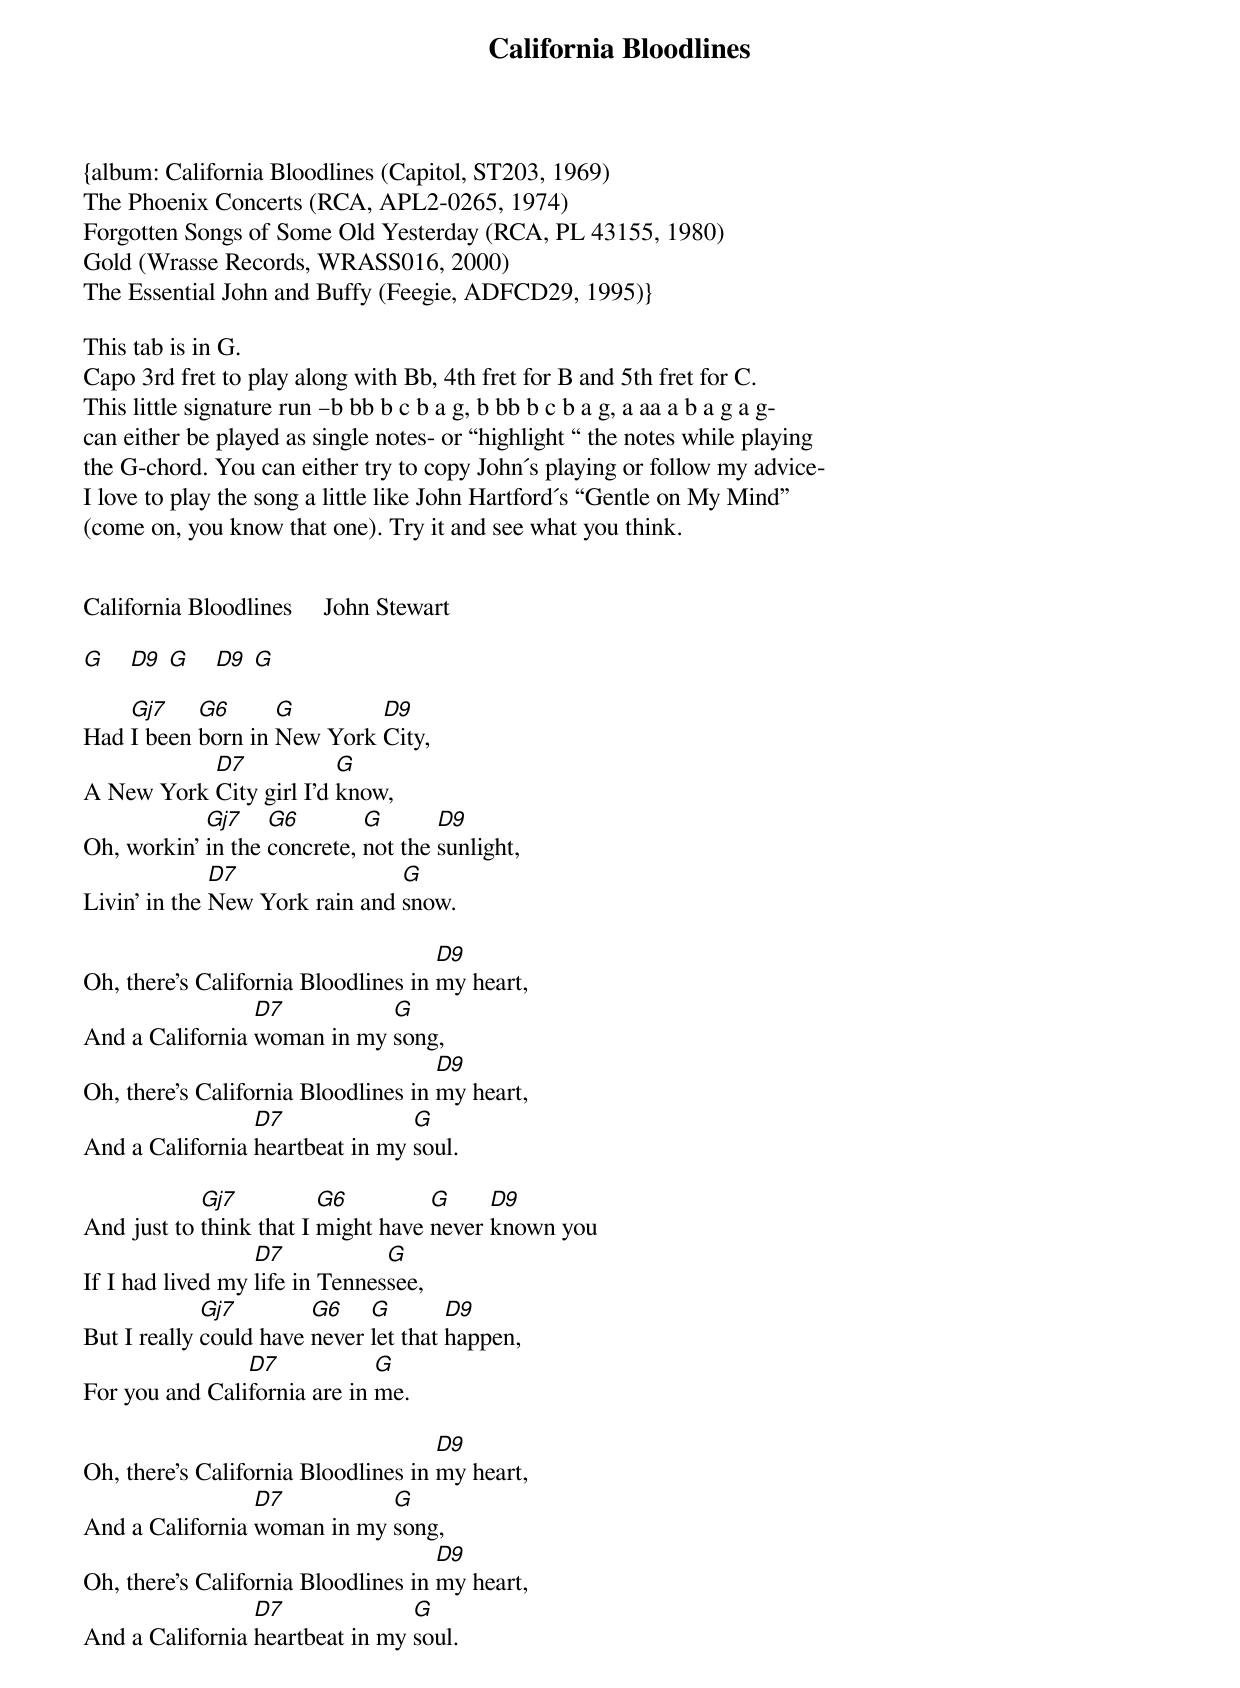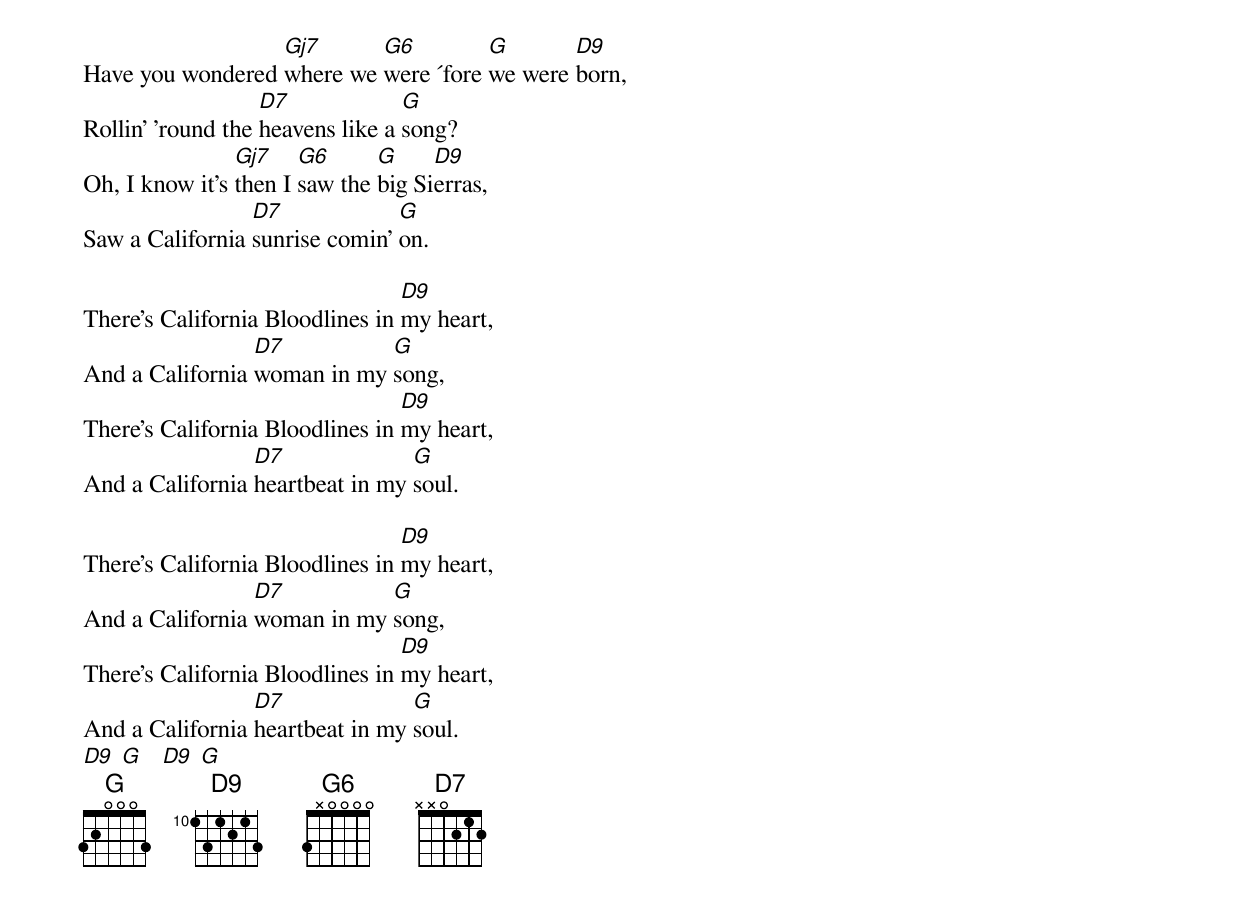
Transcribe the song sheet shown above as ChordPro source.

{title: California Bloodlines}
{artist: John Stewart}
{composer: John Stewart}
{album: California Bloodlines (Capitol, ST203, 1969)
The Phoenix Concerts (RCA, APL2-0265, 1974)
Forgotten Songs of Some Old Yesterday (RCA, PL 43155, 1980)
Gold (Wrasse Records, WRASS016, 2000)
The Essential John and Buffy (Feegie, ADFCD29, 1995)}

This tab is in G.
Capo 3rd fret to play along with Bb, 4th fret for B and 5th fret for C.
This little signature run –b bb b c b a g, b bb b c b a g, a aa a b a g a g-
can either be played as single notes- or “highlight “ the notes while playing
the G-chord. You can either try to copy John´s playing or follow my advice-
I love to play the song a little like John Hartford´s “Gentle on My Mind”
(come on, you know that one). Try it and see what you think.


California Bloodlines     John Stewart

[G]    [D9] [G]    [D9] [G]

Had [Gj7]I been [G6]born in [G]New York [D9]City,
A New York [D7]City girl I'd [G]know,
Oh, workin' [Gj7]in the [G6]concrete, [G]not the [D9]sunlight,
Livin' in the [D7]New York rain and [G]snow.

Oh, there's California Bloodlines in [D9]my heart,
And a California [D7]woman in my [G]song,
Oh, there's California Bloodlines in [D9]my heart,
And a California [D7]heartbeat in my [G]soul.

And just to [Gj7]think that I [G6]might have [G]never [D9]known you
If I had lived my [D7]life in Tennes[G]see,
But I really [Gj7]could have [G6]never [G]let that [D9]happen,
For you and Cali[D7]fornia are in [G]me.

Oh, there's California Bloodlines in [D9]my heart,
And a California [D7]woman in my [G]song,
Oh, there's California Bloodlines in [D9]my heart,
And a California [D7]heartbeat in my [G]soul.

Have you wondered [Gj7]where we [G6]were ´fore [G]we were [D9]born,
Rollin' 'round the [D7]heavens like a [G]song?
Oh, I know it's [Gj7]then I [G6]saw the [G]big Si[D9]erras,
Saw a California [D7]sunrise comin' [G]on.

There's California Bloodlines in [D9]my heart,
And a California [D7]woman in my [G]song,
There's California Bloodlines in [D9]my heart,
And a California [D7]heartbeat in my [G]soul.

There's California Bloodlines in [D9]my heart,
And a California [D7]woman in my [G]song,
There's California Bloodlines in [D9]my heart,
And a California [D7]heartbeat in my [G]soul.
[D9] [G]   [D9] [G]
